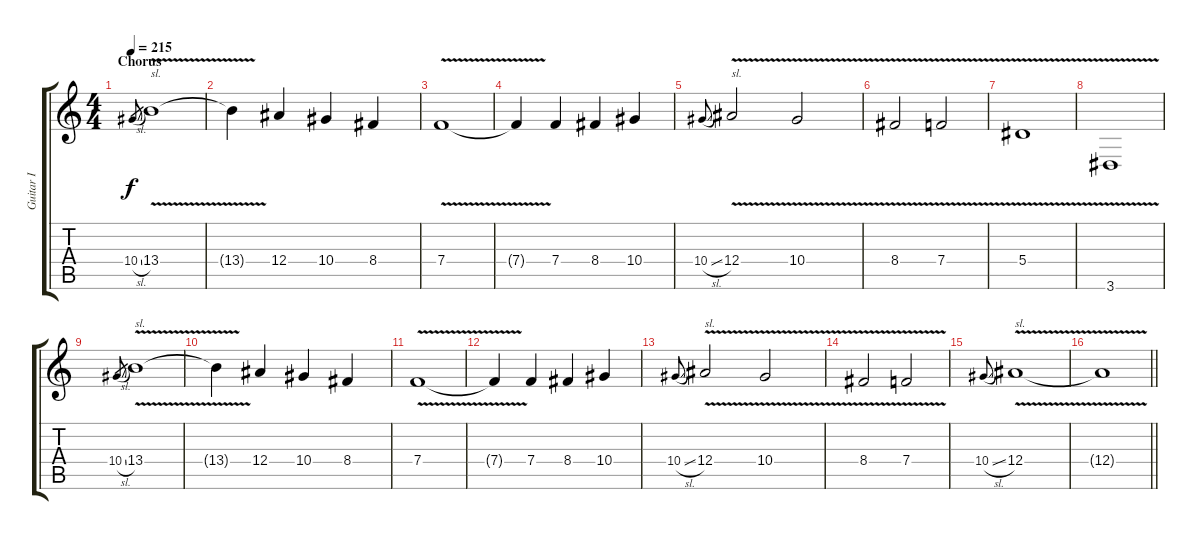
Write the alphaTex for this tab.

\track ("Guitar I" "Guitar I") {instrument distortionguitar}
\staff {score tabs}
\tuning (C4 G3 Eb3 Bb2 F2 C2) {hide}
\ts (4 4)
\section ("" "Chorus")
\tempo 215
\clef g2
\ks c
10.4{sl}.8{gr dy f} 13.4{v}.1{txt "sl." volume 14 balance 4} |
13.4{t}.4 12.4.4 10.4.4 8.4.4 |
7.4{v}.1 |
7.4{t}.4 7.4.4 8.4.4 10.4.4 |
10.4{sl}.8{gr onbeat} 12.4{v}.2{txt "sl."} 10.4{v}.2 |
8.4{v}.2 7.4{v}.2 |
5.4{v}.1 |
3.6{v}.1 |
10.4{sl}.8{gr} 13.4{v}.1{txt "sl."} |
13.4{t}.4 12.4.4 10.4.4 8.4.4 |
7.4{v}.1 |
7.4{t}.4 7.4.4 8.4.4 10.4.4 |
10.4{sl}.8{gr onbeat} 12.4{v}.2{txt "sl."} 10.4{v}.2 |
8.4{v}.2 7.4{v}.2 |
10.4{sl}.8{gr onbeat} 12.4{v}.1{txt "sl."} |
\barLineRight lightlight
12.4{t}.1
